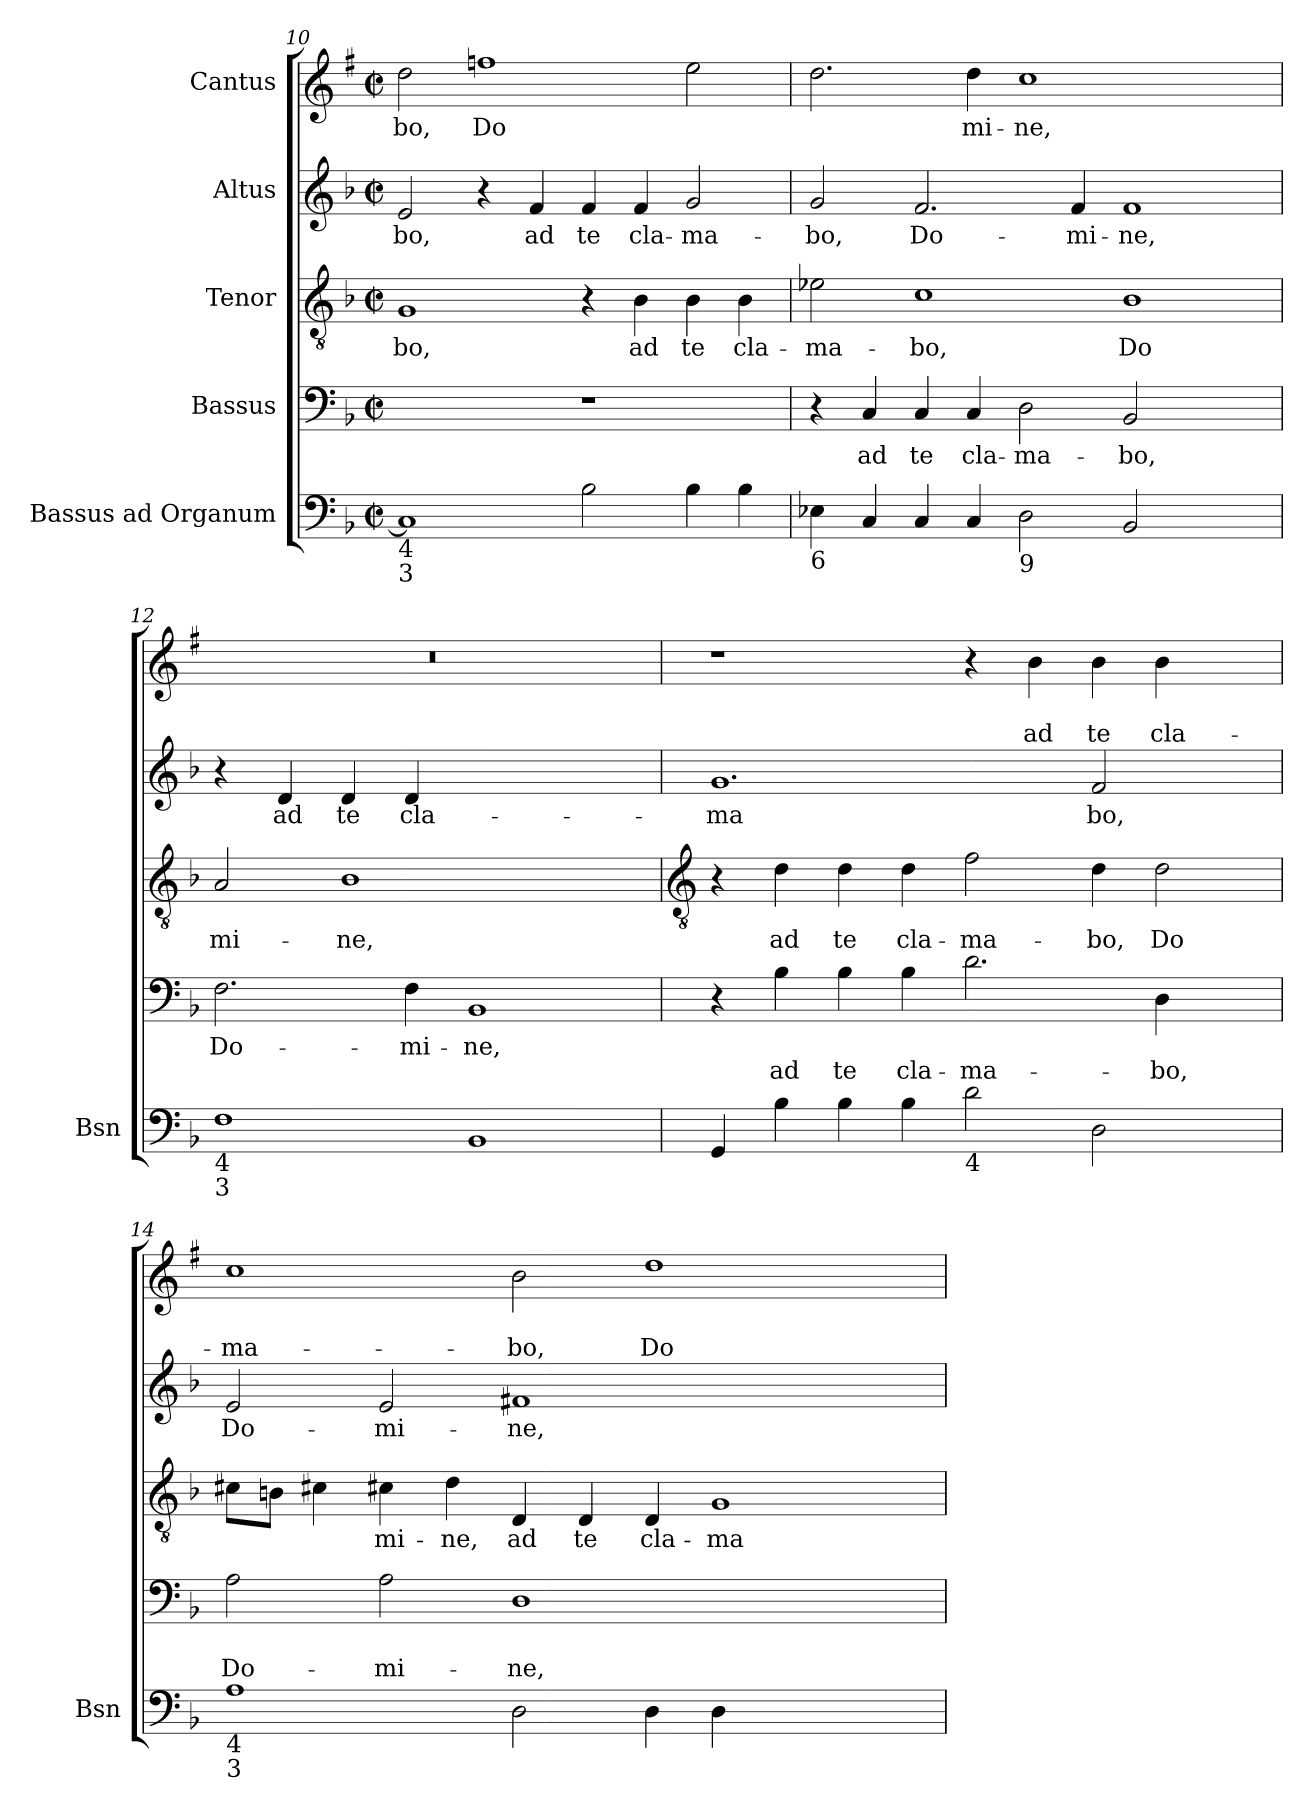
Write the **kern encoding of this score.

**kern	**kern	**text	**text	**kern	**text	**kern	**text	**kern	**text	**text
*part5	*part4	*part4	*part4	*part3	*part3	*part2	*part2	*part1	*part1	*part1
*staff5	*staff4	*staff4	*staff4	*staff3	*staff3	*staff2	*staff2	*staff1	*staff1	*staff1
*I"Bassus ad Organum	*I"Bassus	*	*	*I"Tenor	*	*I"Altus	*	*I"Cantus	*	*
*I'Bsn	*	*	*	*	*	*	*	*	*	*
*clefF4	*clefF4	*	*	*clefGv2	*	*clefG2	*	*clefG2	*	*
*	*	*	*	*	*	*	*	*ITrd1c2	*	*
*k[b-]	*k[b-]	*	*	*k[b-]	*	*k[b-]	*	*k[b-]	*	*
*F:	*F:	*	*	*F:	*	*F:	*	*F:	*	*
*M4/2	*M4/2	*	*	*M4/2	*	*M4/2	*	*M4/2	*	*
*met(c|)	*met(c|)	*	*	*met(c|)	*	*met(c|)	*	*met(c|)	*	*
=10	=10	=10	=10	=10	=10	=10	=10	=10	=10	=10
!LO:TX:b:t=4	!	!	!	!	!	!	!	!	!	!
!LO:TX:b:t=3	!	!	!	!	!	!	!	!	!	!
!	!	!	!	!	!LO:LY:b	!	!LO:LY:b	!	!LO:LY:b	!
1C]	2.Cyy_	.	.	1G	bo,	2e	bo,	2cc	-bo,	.
!	!	!	!	!	!	!	!	!	!LO:LY:b	!
.	.	.	.	.	.	4r	.	1ee-X	Do	.
!	!	!	!	!	!	!	!LO:LY:b	!	!	!
.	4Cyy]	.	.	.	.	4f	ad	.	.	.
!	!	!	!	!	!	!	!LO:LY:b	!	!	!
2B-	1r	.	.	4r	.	4f	te	.	.	.
!	!	!	!	!	!LO:LY:b	!	!LO:LY:b	!	!	!
.	.	.	.	4B-	ad	4f	cla-	.	.	.
!	!	!	!	!	!LO:LY:b	!	!LO:LY:b	!	!	!
4B-	.	.	.	4B-	te	2g	-ma-	2dd	.	.
!	!	!	!	!	!LO:LY:b	!	!	!	!	!
4B-	.	.	.	4B-	cla-	.	.	.	.	.
=11	=11	=11	=11	=11	=11	=11	=11	=11	=11	=11
!LO:TX:b:t=6	!	!	!	!	!	!	!	!	!	!
!	!	!	!	!	!LO:LY:b	!	!LO:LY:b	!	!	!
4E-X	4r	.	.	2e-X	-ma-	2g	-bo,	2.cc	.	.
!	!	!LO:LY:b	!	!	!	!	!	!	!	!
4C	4C	ad	.	.	.	.	.	.	.	.
!	!	!LO:LY:b	!	!	!LO:LY:b	!	!LO:LY:b	!	!	!
4C	4C	te	.	1c	-bo,	2.f	Do-	.	.	.
!	!	!LO:LY:b	!	!	!	!	!	!	!LO:LY:b	!
4C	4C	cla-	.	.	.	.	.	4cc	mi-	.
!LO:TX:b:t=9	!	!	!	!	!	!	!	!	!	!
!	!	!LO:LY:b	!	!	!	!	!	!	!LO:LY:b	!
2D	2D	-ma-	.	.	.	.	.	1b-	-ne,	.
!	!	!	!	!	!	!	!LO:LY:b	!	!	!
.	.	.	.	.	.	4f	-mi-	.	.	.
!	!	!LO:LY:b	!	!	!LO:LY:b	!	!LO:LY:b	!	!	!
2BB-	2BB-	-bo,	.	1B-	Do	1f	-ne,	.	.	.
2ryy	2ryy	.	.	.	.	.	.	2ryy	.	.
!!LO:LB:g=z
=12	=12	=12	=12	=12	=12	=12	=12	=12	=12	=12
!LO:TX:b:t=4	!	!	!	!	!	!	!	!	!	!
!LO:TX:b:t=3	!	!	!	!	!	!	!	!	!	!
!	!	!LO:LY:b	!	!	!LO:LY:b	!	!	!	!	!
1F	2.F	Do-	.	2A	mi-	4r	.	0r	.	.
!	!	!	!	!	!	!	!LO:LY:b	!	!	!
.	.	.	.	.	.	4d	ad	.	.	.
!	!	!	!	!	!LO:LY:b	!	!LO:LY:b	!	!	!
.	.	.	.	1B-	-ne,	4d	te	.	.	.
!	!	!LO:LY:b	!	!	!	!	!LO:LY:b	!	!	!
.	4F	-mi-	.	.	.	4d	cla-	.	.	.
!	!	!LO:LY:b	!	!	!	!	!	!	!	!
1BB-	1BB-	-ne,	.	.	.	1ryy	.	.	.	.
.	.	.	.	2ryy	.	.	.	.	.	.
!!LO:LB:g=z
=13	=13	=13	=13	=13	=13	=13	=13	=13	=13	=13
*	*	*	*	*clefGv2	*	*	*	*	*	*
!	!	!	!	!	!	!	!LO:LY:b	!	!	!
4GG	4r	.	.	4r	.	1.g	-ma	1r	.	.
!	!	!	!LO:LY:b	!	!LO:LY:b	!	!	!	!	!
4B-	4B-	.	ad	4d	ad	.	.	.	.	.
!	!	!	!LO:LY:b	!	!LO:LY:b	!	!	!	!	!
4B-	4B-	.	te	4d	te	.	.	.	.	.
!	!	!	!LO:LY:b	!	!LO:LY:b	!	!	!	!	!
4B-	4B-	.	cla-	4d	cla-	.	.	.	.	.
!LO:TX:b:t=4	!	!	!	!	!	!	!	!	!	!
!	!	!	!LO:LY:b	!	!LO:LY:b	!	!	!	!	!
2d	2.d	.	-ma-	2f	-ma-	.	.	4r	.	.
!	!	!	!	!	!	!	!	!	!	!LO:LY:b
.	.	.	.	.	.	.	.	4a	.	ad
!	!	!	!	!	!LO:LY:b	!	!LO:LY:b	!	!	!LO:LY:b
2D	.	.	.	4d	-bo,	2f	bo,	4a	.	te
!	!	!	!LO:LY:b	!	!LO:LY:b	!	!	!	!	!LO:LY:b
.	4D	.	-bo,	2d	Do	.	.	4a	.	cla-
4ryy	4ryy	.	.	.	.	4ryy	.	4ryy	.	.
=14	=14	=14	=14	=14	=14	=14	=14	=14	=14	=14
!LO:TX:b:t=4	!	!	!	!	!	!	!	!	!	!
!LO:TX:b:t=3	!	!	!	!	!	!	!	!	!	!
!	!	!	!LO:LY:b	!	!	!	!LO:LY:b	!	!	!LO:LY:b
1A	2A	.	Do-	8c#XL	.	2e	Do-	1b-	.	-ma-
.	.	.	.	8BnJ	.	.	.	.	.	.
.	.	.	.	4c#X	.	.	.	.	.	.
!	!	!	!LO:LY:b	!	!LO:LY:b	!	!LO:LY:b	!	!	!
.	2A	.	-mi-	4c#X	mi-	2e	-mi-	.	.	.
!	!	!	!	!	!LO:LY:b	!	!	!	!	!
.	.	.	.	4d	-ne,	.	.	.	.	.
!	!	!	!LO:LY:b	!	!LO:LY:b	!	!LO:LY:b	!	!	!LO:LY:b
2D	1D	.	-ne,	4D	ad	1f#X	-ne,	2a	.	-bo,
!	!	!	!	!	!LO:LY:b	!	!	!	!	!
.	.	.	.	4D	te	.	.	.	.	.
!	!	!	!	!	!LO:LY:b	!	!	!	!	!LO:LY:b
4D	.	.	.	4D	cla-	.	.	1cc	.	Do
!	!	!	!	!	!LO:LY:b	!	!	!	!	!
4D	.	.	.	1G	-ma	.	.	.	.	.
2.ryy	2.ryy	.	.	.	.	2.ryy	.	.	.	.
.	.	.	.	.	.	.	.	4ryy	.	.
=	=	=	=	=	=	=	=	=	=	=
*-	*-	*-	*-	*-	*-	*-	*-	*-	*-	*-
